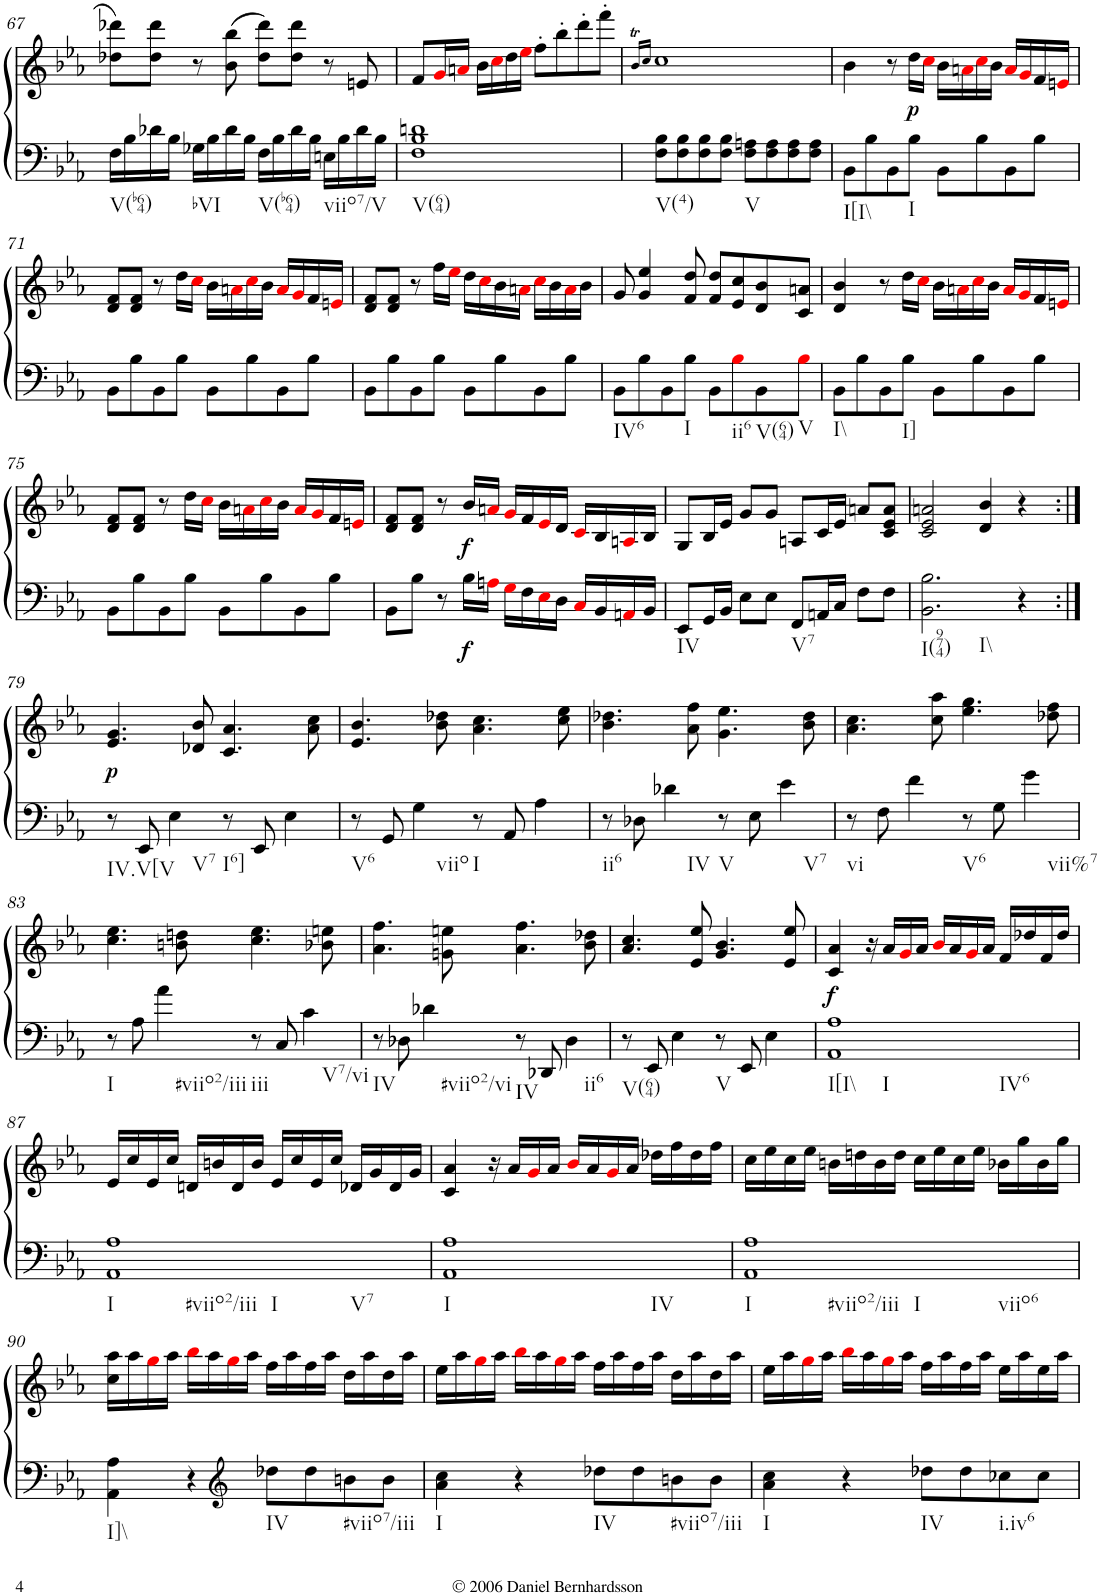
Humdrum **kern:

**kern	**kern	**dynam
*part1	*part1	*part1
*staff2	*staff1	*staff1/2
*I"Piano	*	*
*I'Pno.	*	*
!!LO:PB:g=z
*clefG2	*clefG2	*
*k[b-e-a-]	*k[b-e-a-]	*
*E-:	*E-:	*
*M4/4	*M4/4	*
*met(c)	*met(c)	*
=67	=67	=67
!LO:TX:b:t=V(b64)	!	!
16F\LL	8dd-X\ 8ddd-X\L	.
16B-\	.	.
16d-X\	8dd-\ 8ddd-\J	.
16B-\JJ	.	.
!LO:TX:b:t=bVI	!	!
16G-X\LL	8r	.
16B-\	.	.
16d-\	(8b-\ 8bb-\	.
16B-\JJ	.	.
!LO:TX:b:t=V(b64)	!	!
16F\LL	8dd-\ 8ddd-\L)	.
16B-\	.	.
16d-\	8dd-\ 8ddd-\J	.
16B-\JJ	.	.
!LO:TX:b:t=viio7/V	!	!
16En\LL	8r	.
16B-\	.	.
16d-\	8en/	.
16B-\JJ	.	.
=68	=68	=68
!LO:TX:b:t=V(64)	!	!
1F 1B- 1dn	8f/L	.
.	16gi/L	.
.	16ani/JJ	.
.	16b-\LL	.
.	16cci\	.
.	16dd\	.
.	16ee-i\JJ	.
.	8ff'\L	.
.	8bb-'\	.
.	8ddd'\	.
.	8fff'\J	.
=69	=69	=69
.	16qb->/LL	.
.	16qcc/JJ	.
!LO:TX:b:t=V(4)	!	!
8F\ 8B-\L	1cc	.
8F\ 8B-\	.	.
8F\ 8B-\	.	.
8F\ 8B-\J	.	.
!LO:TX:b:t=V	!	!
8F\ 8An\L	.	.
8F\ 8A\	.	.
8F\ 8A\	.	.
8F\ 8A\J	.	.
=70	=70	=70
!LO:TX:b:t=I[I\\	!	!
8BB-\L	4b-\	.
8B-\	.	.
8BB-\	8r	.
!LO:TX:b:t=I	!	!
!	!	!LO:DY:b
8B-\J	16dd\LL	p
.	16cci\JJ	.
8BB-\L	16b-\LL	.
.	16ani\	.
8B-\	16cci\	.
.	16b-\JJ	.
8BB-\	16ai/LL	.
.	16gi/	.
8B-\J	16f/	.
.	16eni/JJ	.
!!LO:LB:g=z
=71	=71	=71
8BB-\L	8d/ 8f/L	.
8B-\	8d/ 8f/J	.
8BB-\	8r	.
8B-\J	16dd\LL	.
.	16cci\JJ	.
8BB-\L	16b-\LL	.
.	16ani\	.
8B-\	16cci\	.
.	16b-\JJ	.
8BB-\	16ai/LL	.
.	16gi/	.
8B-\J	16f/	.
.	16eni/JJ	.
=72	=72	=72
8BB-\L	8d/ 8f/L	.
8B-\	8d/ 8f/J	.
8BB-\	8r	.
8B-\J	16ff\LL	.
.	16ee-i\JJ	.
8BB-\L	16dd\LL	.
.	16cci\	.
8B-\	16b-\	.
.	16ani\JJ	.
8BB-\	16cci\LL	.
.	16b-\	.
8B-\J	16ai\	.
.	16b-\JJ	.
=73	=73	=73
!LO:TX:b:t=IV6	!	!
8BB-\L	8g/	.
8B-\	4g/ 4ee-/	.
8BB-\	.	.
!LO:TX:b:t=I	!	!
8B-\J	8f/ 8dd/	.
8BB-\L	8f/ 8dd/L	.
!LO:TX:b:t=ii6	!	!
8B-i\	8e-/ 8cc/	.
!LO:TX:b:t=V(64)	!	!
8BB-\	8d/ 8b-/	.
!LO:TX:b:t=V	!	!
8B-i\J	8c/ 8an/J	.
=74	=74	=74
!LO:TX:b:t=I\\	!	!
8BB-\L	4d/ 4b-/	.
8B-\	.	.
8BB-\	8r	.
!LO:TX:b:t=I]	!	!
8B-\J	16dd\LL	.
.	16cci\JJ	.
8BB-\L	16b-\LL	.
.	16ani\	.
8B-\	16cci\	.
.	16b-\JJ	.
8BB-\	16ai/LL	.
.	16gi/	.
8B-\J	16f/	.
.	16eni/JJ	.
!!LO:LB:g=z
=75	=75	=75
8BB-\L	8d/ 8f/L	.
8B-\	8d/ 8f/J	.
8BB-\	8r	.
8B-\J	16dd\LL	.
.	16cci\JJ	.
8BB-\L	16b-\LL	.
.	16ani\	.
8B-\	16cci\	.
.	16b-\JJ	.
8BB-\	16ai/LL	.
.	16gi/	.
8B-\J	16f/	.
.	16eni/JJ	.
=76	=76	=76
8BB-\L	8d/ 8f/L	.
8B-\J	8d/ 8f/J	.
8r	8r	.
!	!	!LO:DY:b=2
!	!	!LO:DY:n=1:b
16B-\LL	16b-/LL	f f
16Ani\JJ	16ani/JJ	.
16Gi\LL	16gi/LL	.
16F\	16f/	.
16E-i\	16e-i/	.
16D\JJ	16d/JJ	.
16Ci/LL	16ci/LL	.
16BB-/	16B-/	.
16AAni/	16Ani/	.
16BB-/JJ	16B-/JJ	.
=77	=77	=77
!LO:TX:b:t=IV	!	!
8EE-/L	8G/L	.
16GG/L	16B-/L	.
16BB-/JJ	16e-/JJ	.
8E-\L	8g/L	.
8E-\J	8g/J	.
!LO:TX:b:t=V7	!	!
8FF/L	8An/L	.
16AAn/L	16c/L	.
16C/JJ	16e-/JJ	.
8F\L	8an/L	.
8F\J	8c/ 8e-/ 8a/J	.
=78	=78	=78
!LO:TX:b:t=I(974)	!	!
!LO:TX:b:t=I\\	!	!
2.BB-\ 2.B-\	2c/ 2e-/ 2an/	.
.	4d/ 4b-/	.
4r	4r	.
!!LO:LB:g=z
=79:|!	=79:|!	=79:|!
!LO:TX:b:t=IV.V[V	!	!
!	!	!LO:DY:b
8r	4.e-/ 4.g/	p
8EE-/	.	.
!LO:TX:b:t=V7	!	!
4E-\	.	.
.	8d-X/ 8b-/	.
!LO:TX:b:t=I6]	!	!
8r	4.c/ 4.a-/	.
8EE-/	.	.
4E-\	.	.
.	8a-\ 8cc\	.
=80	=80	=80
!LO:TX:b:t=V6	!	!
8r	4.e-/ 4.b-/	.
8GG/	.	.
!LO:TX:b:t=viio	!	!
4G\	.	.
.	8b-\ 8dd-X\	.
!LO:TX:b:t=I	!	!
8r	4.a-\ 4.cc\	.
8AA-/	.	.
4A-\	.	.
.	8cc\ 8ee-\	.
=81	=81	=81
!LO:TX:b:t=ii6	!	!
8r	4.b-\ 4.dd-X\	.
8D-X\	.	.
!LO:TX:b:t=IV	!	!
4d-X\	.	.
.	8a-\ 8ff\	.
!LO:TX:b:t=V	!	!
8r	4.g\ 4.ee-\	.
8E-\	.	.
!LO:TX:b:t=V7	!	!
4e-\	.	.
.	8b-\ 8dd-\	.
=82	=82	=82
!LO:TX:b:t=vi	!	!
8r	4.a-\ 4.cc\	.
8F\	.	.
4f\	.	.
.	8cc\ 8aa-\	.
!LO:TX:b:t=V6	!	!
8r	4.ee-\ 4.gg\	.
8G\	.	.
!LO:TX:b:t=vii%7	!	!
4g\	.	.
.	8dd-X\ 8ff\	.
!!LO:LB:g=z
=83	=83	=83
!LO:TX:b:t=I	!	!
8r	4.cc\ 4.ee-\	.
8A-\	.	.
!LO:TX:b:t=#viio2/iii	!	!
4a-\	.	.
.	8bn\ 8ddn\	.
!LO:TX:b:t=iii	!	!
8r	4.cc\ 4.ee-\	.
8C/	.	.
!LO:TX:b:t=V7/vi	!	!
4c\	.	.
.	8b-X\ 8een\	.
=84	=84	=84
!LO:TX:b:t=IV	!	!
8r	4.a-\ 4.ff\	.
8D-X\	.	.
!LO:TX:b:t=#viio2/vi	!	!
4d-X\	.	.
.	8gn\ 8een\	.
!LO:TX:b:t=IV	!	!
8r	4.a-\ 4.ff\	.
8DD-X/	.	.
!LO:TX:b:t=ii6	!	!
4D-\	.	.
.	8b-\ 8dd-X\	.
=85	=85	=85
!LO:TX:b:t=V(64)	!	!
8r	4.a-/ 4.cc/	.
8EE-/	.	.
4E-\	.	.
.	8e-/ 8ee-/	.
!LO:TX:b:t=V	!	!
8r	4.g/ 4.b-/	.
8EE-/	.	.
4E-\	.	.
.	8e-/ 8ee-/	.
=86	=86	=86
!LO:TX:b:t=I[I\\	!	!
!LO:TX:b:t=I	!	!
!LO:TX:b:t=IV6	!	!
!	!	!LO:DY:b
1AA- 1A-	4c/ 4a-/	f
.	16r	.
.	16a-/LL	.
.	16gi/	.
.	16a-/JJ	.
.	16b-i/LL	.
.	16a-/	.
.	16gi/	.
.	16a-/JJ	.
.	16f/LL	.
.	16dd-X/	.
.	16f/	.
.	16dd-/JJ	.
!!LO:LB:g=z
=87	=87	=87
!LO:TX:b:t=I	!	!
!LO:TX:b:t=#viio2/iii	!	!
!LO:TX:b:t=I	!	!
!LO:TX:b:t=V7	!	!
1AA- 1A-	16e-/LL	.
.	16cc/	.
.	16e-/	.
.	16cc/JJ	.
.	16dn/LL	.
.	16bn/	.
.	16d/	.
.	16b/JJ	.
.	16e-/LL	.
.	16cc/	.
.	16e-/	.
.	16cc/JJ	.
.	16d-X/LL	.
.	16g/	.
.	16d-/	.
.	16g/JJ	.
=88	=88	=88
!LO:TX:b:t=I	!	!
!LO:TX:b:t=IV	!	!
1AA- 1A-	4c/ 4a-/	.
.	16r	.
.	16a-/LL	.
.	16gi/	.
.	16a-/JJ	.
.	16b-i/LL	.
.	16a-/	.
.	16gi/	.
.	16a-/JJ	.
.	16dd-X\LL	.
.	16ff\	.
.	16dd-\	.
.	16ff\JJ	.
=89	=89	=89
!LO:TX:b:t=I	!	!
!LO:TX:b:t=#viio2/iii	!	!
!LO:TX:b:t=I	!	!
!LO:TX:b:t=viio6	!	!
1AA- 1A-	16cc\LL	.
.	16ee-\	.
.	16cc\	.
.	16ee-\JJ	.
.	16bn\LL	.
.	16ddn\	.
.	16b\	.
.	16dd\JJ	.
.	16cc\LL	.
.	16ee-\	.
.	16cc\	.
.	16ee-\JJ	.
.	16b-X\LL	.
.	16gg\	.
.	16b-\	.
.	16gg\JJ	.
!!LO:LB:g=z
=90	=90	=90
!LO:TX:b:t=I]\\	!	!
4AA-\ 4A-\	16cc\ 16aa-\LL	.
.	16aa-\	.
.	16ggi\	.
.	16aa-\JJ	.
4r	16bb-i\LL	.
.	16aa-\	.
*clefG2	*	*
.	16ggi\	.
.	16aa-\JJ	.
!LO:TX:b:t=IV	!	!
8dd-X\L	16ff\LL	.
.	16aa-\	.
8dd-\	16ff\	.
.	16aa-\JJ	.
!LO:TX:b:t=#viio7/iii	!	!
8bn\	16dd\LL	.
.	16aa-\	.
8b\J	16dd\	.
.	16aa-\JJ	.
=91	=91	=91
!LO:TX:b:t=I	!	!
4a-\ 4cc\	16ee-\LL	.
.	16aa-\	.
.	16ggi\	.
.	16aa-\JJ	.
4r	16bb-i\LL	.
.	16aa-\	.
.	16ggi\	.
.	16aa-\JJ	.
!LO:TX:b:t=IV	!	!
8dd-X\L	16ff\LL	.
.	16aa-\	.
8dd-\	16ff\	.
.	16aa-\JJ	.
!LO:TX:b:t=#viio7/iii	!	!
8bn\	16dd\LL	.
.	16aa-\	.
8b\J	16dd\	.
.	16aa-\JJ	.
=92	=92	=92
!LO:TX:b:t=I	!	!
4a-\ 4cc\	16ee-\LL	.
.	16aa-\	.
.	16ggi\	.
.	16aa-\JJ	.
4r	16bb-i\LL	.
.	16aa-\	.
.	16ggi\	.
.	16aa-\JJ	.
!LO:TX:b:t=IV	!	!
8dd-X\L	16ff\LL	.
.	16aa-\	.
8dd-\	16ff\	.
.	16aa-\JJ	.
!LO:TX:b:t=i.iv6	!	!
8cc-X\	16ee-\LL	.
.	16aa-\	.
8cc-\J	16ee-\	.
.	16aa-\JJ	.
=	=	=
*-	*-	*-
